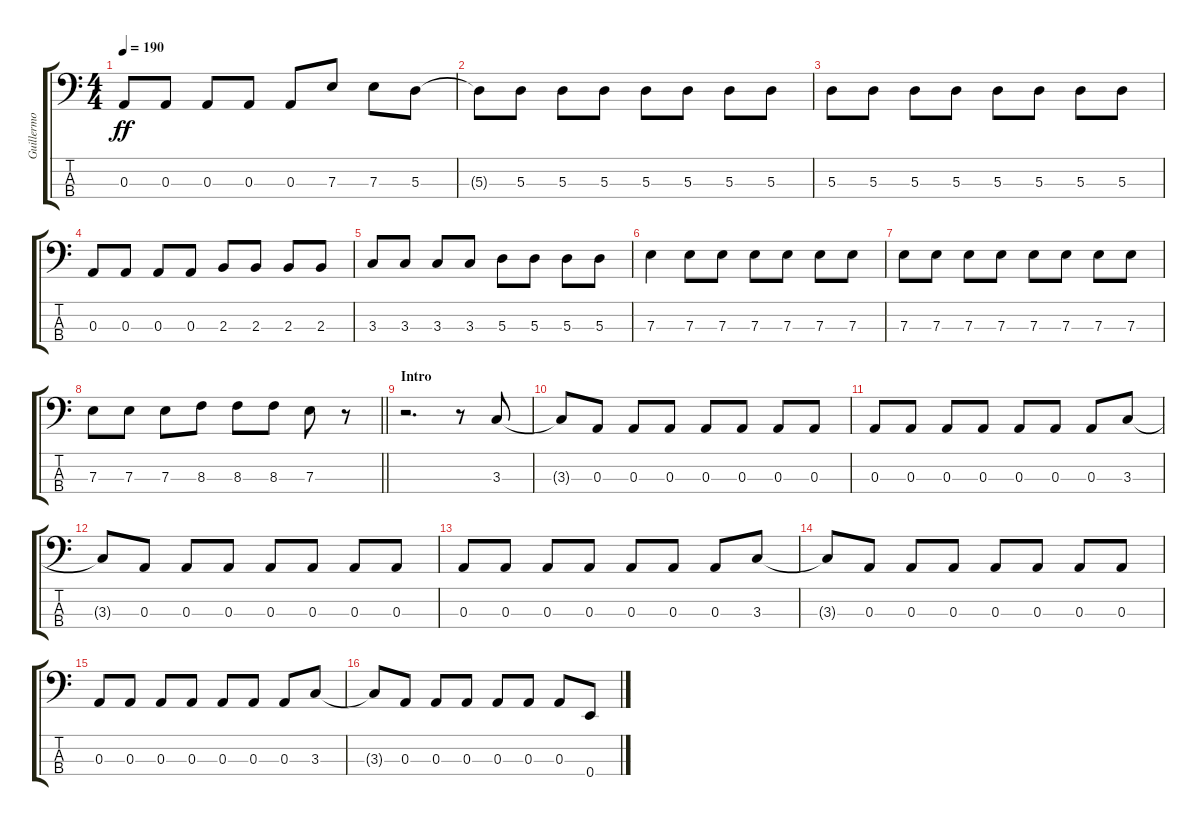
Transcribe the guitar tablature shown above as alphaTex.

\track ("Guillermo Sánchez" "Guillermo ") {instrument electricbassfinger}
\staff {score tabs}
\tuning (G2 D2 A1 E1) {hide}
\ts (4 4)
\tempo 190
\clef f4
\ks c
0.3.8{dy ff} 0.3.8 0.3.8 0.3.8 0.3.8 7.3.8 7.3.8 5.3.8 |
5.3{t}.8 5.3.8 5.3.8 5.3.8 5.3.8 5.3.8 5.3.8 5.3.8 |
5.3.8 5.3.8 5.3.8 5.3.8 5.3.8 5.3.8 5.3.8 5.3.8 |
0.3.8 0.3.8 0.3.8 0.3.8 2.3.8 2.3.8 2.3.8 2.3.8 |
3.3.8 3.3.8 3.3.8 3.3.8 5.3.8 5.3.8 5.3.8 5.3.8 |
7.3.4 7.3.8 7.3.8 7.3.8 7.3.8 7.3.8 7.3.8 |
7.3.8 7.3.8 7.3.8 7.3.8 7.3.8 7.3.8 7.3.8 7.3.8 |
\barLineRight lightlight
7.3.8 7.3.8 7.3.8 8.3.8 8.3.8 8.3.8 7.3.8 r.8 |
\section ("" "Intro")
r.2{d} r.8 3.3.8 |
3.3{t}.8 0.3.8 0.3.8 0.3.8 0.3.8 0.3.8 0.3.8 0.3.8 |
0.3.8 0.3.8 0.3.8 0.3.8 0.3.8 0.3.8 0.3.8 3.3.8 |
3.3{t}.8 0.3.8 0.3.8 0.3.8 0.3.8 0.3.8 0.3.8 0.3.8 |
0.3.8 0.3.8 0.3.8 0.3.8 0.3.8 0.3.8 0.3.8 3.3.8 |
3.3{t}.8 0.3.8 0.3.8 0.3.8 0.3.8 0.3.8 0.3.8 0.3.8 |
0.3.8 0.3.8 0.3.8 0.3.8 0.3.8 0.3.8 0.3.8 3.3.8 |
3.3{t}.8 0.3.8 0.3.8 0.3.8 0.3.8 0.3.8 0.3.8 0.4.8
